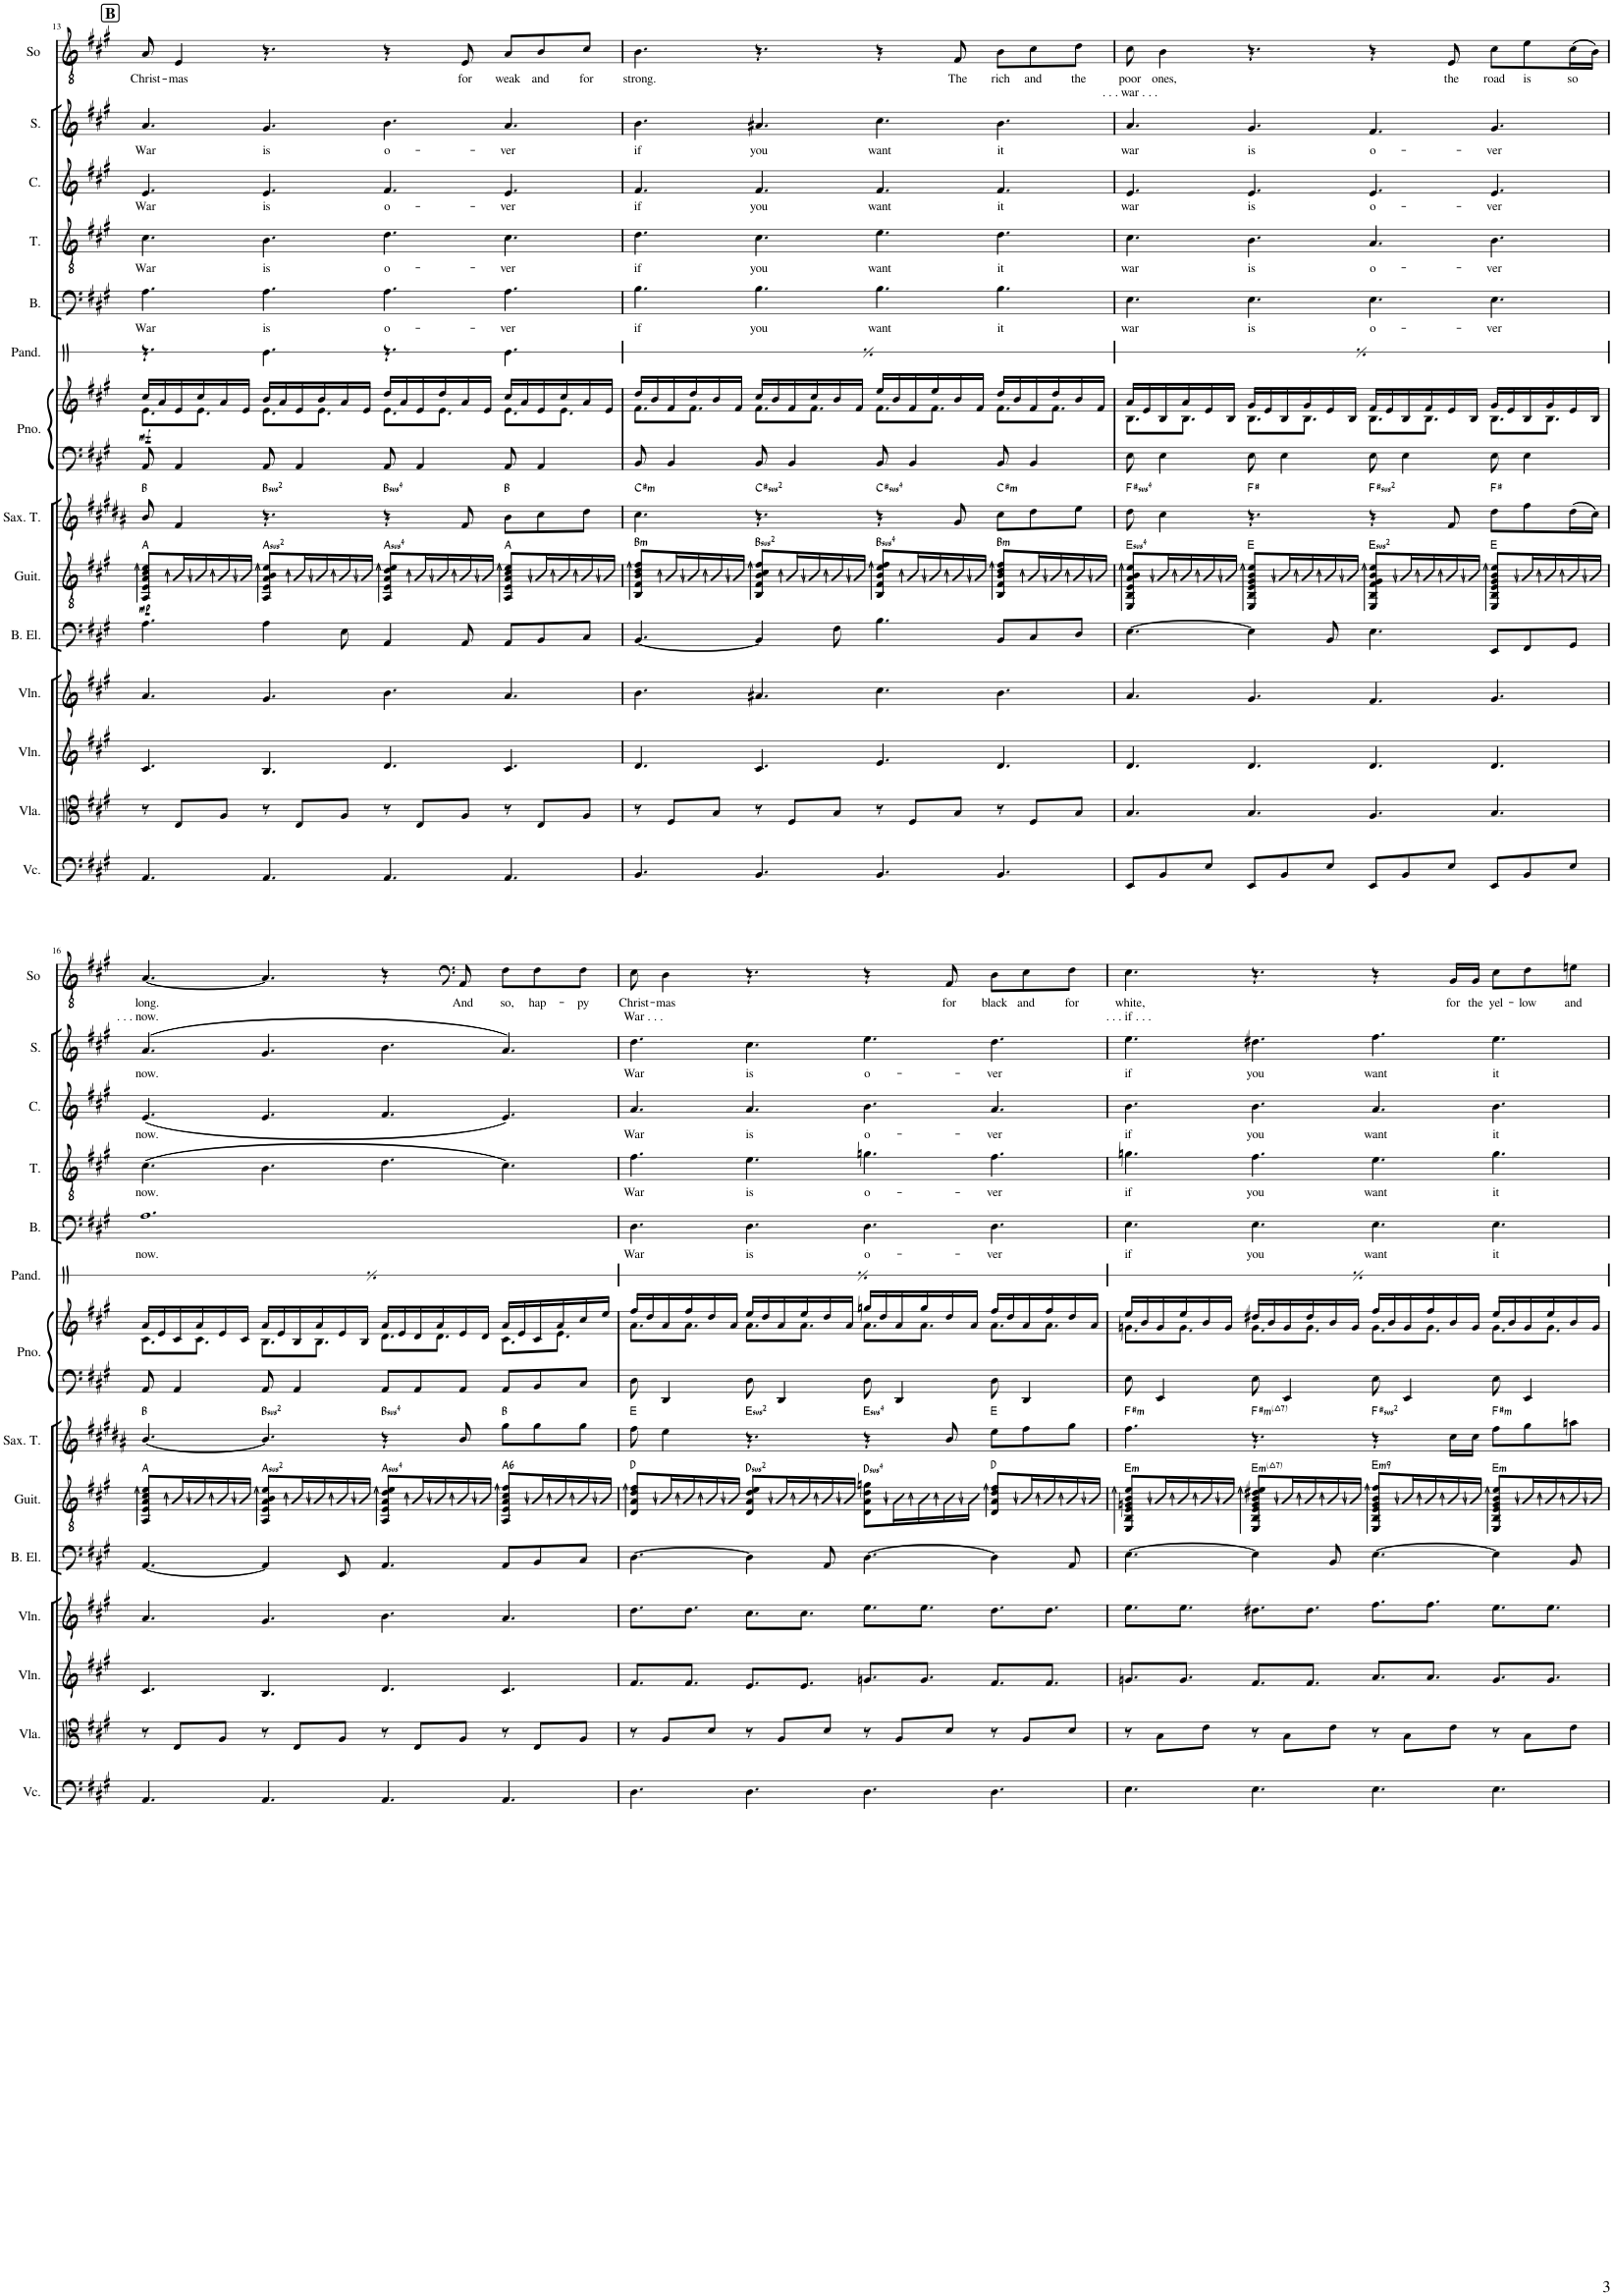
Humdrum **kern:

**kern	**kern	**kern	**kern	**kern	**kern	**dynam	**harte	**kern	**harte	**kern	**harte	**kern	**kern	**dynam	**kern	**kern	**text	**kern	**text	**kern	**text	**kern	**text	**kern	**text	**text
*part15	*part14	*part13	*part12	*part11	*part10	*part10	*part10	*part9	*part9	*part8	*part8	*part7	*part7	*part7	*part6	*part5	*part5	*part4	*part4	*part3	*part3	*part2	*part2	*part1	*part1	*part1
*staff16	*staff15	*staff14	*staff13	*staff12	*staff11	*staff11	*	*staff10	*	*staff9	*	*staff8	*staff7	*staff7/8	*staff6	*staff5	*staff5	*staff4	*staff4	*staff3	*staff3	*staff2	*staff2	*staff1	*staff1	*staff1
*I"Violoncel	*I"Viola	*I"Violí	*I"Violí	*I"Baix elèctric	*I"Guitarra acústica	*	*	*I"Saxòfon Tenor	*	*I"Saxòfon Contralt	*	*I"Piano	*	*	*I"Pandereta	*I"Baix	*	*I"Tenor	*	*I"Contralt	*	*I"Soprano	*	*I"Solo	*	*
*I'Vc.	*I'Vla.	*	*	*I'B. El.	*I'Guit.	*	*	*I'Sax. T.	*	*I'Sax. Contr.	*	*I'Pno.	*	*	*I'Pand.	*I'B.	*	*I'T.	*	*I'C.	*	*I'S.	*	*I'So	*	*
!!LO:PB:g=z
*clefF4	*clefC3	*clefG2	*clefG2	*clefF4	*clefGv2	*	*	*clefG2	*	*clefG2	*	*clefF4	*clefG2	*	*clefX	*clefF4	*	*clefGv2	*	*clefG2	*	*clefG2	*	*clefGv2	*	*
*	*	*	*	*ITrd7c12	*	*	*	*ITrd8c14	*	*ITrd5c9	*	*	*	*	*	*	*	*	*	*	*	*	*	*	*	*
*k[f#c#g#]	*k[f#c#g#]	*k[f#c#g#]	*k[f#c#g#]	*k[f#c#g#]	*k[f#c#g#]	*	*	*k[f#c#g#d#a#]	*	*k[f#c#g#d#a#e#]	*	*k[f#c#g#]	*k[f#c#g#]	*	*k[]	*k[f#c#g#]	*	*k[f#c#g#]	*	*k[f#c#g#]	*	*k[f#c#g#]	*	*k[f#c#g#]	*	*
*M12/8	*M12/8	*M12/8	*M12/8	*M12/8	*M12/8	*	*	*M12/8	*	*M12/8	*	*M12/8	*M12/8	*	*M12/8	*M12/8	*	*M12/8	*	*M12/8	*	*M12/8	*	*M12/8	*	*
!!LO:REH:place=s1:a:B:cj:fs=14:t=B
=13	=13	=13	=13	=13	=13	=13	=13	=13	=13	=13	=13	=13	=13	=13	=13	=13	=13	=13	=13	=13	=13	=13	=13	=13	=13	=13
*	*	*	*	*	*	*	*	*	*	*	*	*	*^	*	*	*	*	*	*	*	*	*	*	*	*	*
!	!	!	!	!	!	!LO:DY:b	!	!	!	!	!	!	!	!	!LO:DY:b	!	!	!LO:LY:b	!	!LO:LY:b	!	!LO:LY:b	!	!LO:LY:b	!	!LO:LY:b	!
4.AA/	8r	4.c#/	4.a/	4.A\	8AA/ 8E/ 8A/ 8c#/ 8e/L	mp	A:maj	8b/	B:maj	8f#	F#:maj	8AA/	16cc#/LL	8.e\L	mf	4.r	4.A\	War	4.c#\	War	4.e/	War	4.a/	War	8A/	Christ-	.
.	.	.	.	.	.	.	.	.	.	.	.	.	16a/	.	.	.	.	.	.	.	.	.	.	.	.	.	.
!	!	!	!	!	!	!	!	!	!	!	!	!	!	!	!	!	!	!	!	!	!	!	!	!	!	!LO:LY:b	!
.	8E/L	.	.	.	16AA/ 16E/ 16A/ 16c#/ 16e/L	.	.	4f#/	.	4c#	.	4AA/	16e/	.	.	.	.	.	.	.	.	.	.	.	4E/	-mas	.
.	.	.	.	.	16AA/ 16E/ 16A/ 16c#/ 16e/	.	.	.	.	.	.	.	16cc#/	8.e\J	.	.	.	.	.	.	.	.	.	.	.	.	.
.	8A/J	.	.	.	16AA/ 16E/ 16A/ 16c#/ 16e/	.	.	.	.	.	.	.	16a/	.	.	.	.	.	.	.	.	.	.	.	.	.	.
.	.	.	.	.	16AA/ 16E/ 16A/ 16c#/ 16e/JJ	.	.	.	.	.	.	.	16e/JJ	.	.	.	.	.	.	.	.	.	.	.	.	.	.
!	!	!	!	!	!	!	!LO:H:kt=2	!	!LO:H:kt=2	!LO:N:vis=4	!LO:H:kt=2	!	!	!	!	!	!	!LO:LY:b	!	!LO:LY:b	!	!LO:LY:b	!	!LO:LY:b	!	!	!
4.AA/	8r	4.B/	4.g#/	4A\	8AA/ 8E/ 8A/ 8B/ 8e/L	.	A:(1,2,5)	4.r	B:(1,2,5)	4.r	F#:(1,2,5)	8AA/	16b/LL	8.e\L	.	4.Re\	4.A\	is	4.B\	is	4.e/	is	4.g#/	is	4.r	.	.
.	.	.	.	.	.	.	.	.	.	.	.	.	16a/	.	.	.	.	.	.	.	.	.	.	.	.	.	.
.	8E/L	.	.	.	16AA/ 16E/ 16A/ 16B/ 16e/L	.	.	.	.	.	.	4AA/	16e/	.	.	.	.	.	.	.	.	.	.	.	.	.	.
.	.	.	.	.	16AA/ 16E/ 16A/ 16B/ 16e/	.	.	.	.	.	.	.	16b/	8.e\J	.	.	.	.	.	.	.	.	.	.	.	.	.
.	8A/J	.	.	8E\	16AA/ 16E/ 16A/ 16B/ 16e/	.	.	.	.	.	.	.	16a/	.	.	.	.	.	.	.	.	.	.	.	.	.	.
.	.	.	.	.	16AA/ 16E/ 16A/ 16B/ 16e/JJ	.	.	.	.	.	.	.	16e/JJ	.	.	.	.	.	.	.	.	.	.	.	.	.	.
!	!	!	!	!	!	!	!LO:H:kt=4	!	!LO:H:kt=4	!	!LO:H:kt=4	!	!	!	!	!	!	!LO:LY:b	!	!LO:LY:b	!	!LO:LY:b	!	!LO:LY:b	!	!	!
4.AA/	8r	4.d/	4.b\	4AA/	8AA/ 8E/ 8A/ 8d/ 8e/L	.	A:sus4	4r	B:sus4	4r	F#:sus4	8AA/	16dd/LL	8.e\L	.	4.r	4.A\	o-	4.d\	o-	4.f#/	o-	4.b\	o-	4r	.	.
.	.	.	.	.	.	.	.	.	.	.	.	.	16a/	.	.	.	.	.	.	.	.	.	.	.	.	.	.
.	8E/L	.	.	.	16AA/ 16E/ 16A/ 16d/ 16e/L	.	.	.	.	.	.	4AA/	16e/	.	.	.	.	.	.	.	.	.	.	.	.	.	.
.	.	.	.	.	16AA/ 16E/ 16A/ 16d/ 16e/	.	.	.	.	.	.	.	16dd/	8.e\J	.	.	.	.	.	.	.	.	.	.	.	.	.
!	!	!	!	!	!	!	!	!	!	!	!	!	!	!	!	!	!	!	!	!	!	!	!	!	!	!LO:LY:b	!
.	8A/J	.	.	8AA/	16AA/ 16E/ 16A/ 16d/ 16e/	.	.	8f#/	.	8c#	.	.	16a/	.	.	.	.	.	.	.	.	.	.	.	8E/	for	.
.	.	.	.	.	16AA/ 16E/ 16A/ 16d/ 16e/JJ	.	.	.	.	.	.	.	16e/JJ	.	.	.	.	.	.	.	.	.	.	.	.	.	.
!	!	!	!	!	!	!	!	!	!	!	!	!	!	!	!	!	!	!LO:LY:b	!	!LO:LY:b	!	!LO:LY:b	!	!LO:LY:b	!	!LO:LY:b	!
4.AA/	8r	4.c#/	4.a/	8AA/L	8AA/ 8E/ 8A/ 8c#/ 8e/L	.	A:maj	8b\L	B:maj	8f#/L	F#:maj	8AA/	16cc#/LL	8.e\L	.	4.Re\	4.A\	-ver	4.c#\	-ver	4.e/	-ver	4.a/	-ver	8A/L	weak	.
.	.	.	.	.	.	.	.	.	.	.	.	.	16a/	.	.	.	.	.	.	.	.	.	.	.	.	.	.
!	!	!	!	!	!	!	!	!	!	!	!	!	!	!	!	!	!	!	!	!	!	!	!	!	!	!LO:LY:b	!
.	8E/L	.	.	8BB/	16AA/ 16E/ 16A/ 16c#/ 16e/L	.	.	8cc#\	.	8g#/	.	4AA/	16e/	.	.	.	.	.	.	.	.	.	.	.	8B/	and	.
.	.	.	.	.	16AA/ 16E/ 16A/ 16c#/ 16e/	.	.	.	.	.	.	.	16cc#/	8.e\J	.	.	.	.	.	.	.	.	.	.	.	.	.
!	!	!	!	!	!	!	!	!	!	!	!	!	!	!	!	!	!	!	!	!	!	!	!	!	!	!LO:LY:b	!
.	8A/J	.	.	8C#/J	16AA/ 16E/ 16A/ 16c#/ 16e/	.	.	8dd#\J	.	8a#/J	.	.	16a/	.	.	.	.	.	.	.	.	.	.	.	8c#/J	for	.
.	.	.	.	.	16AA/ 16E/ 16A/ 16c#/ 16e/JJ	.	.	.	.	.	.	.	16e/JJ	.	.	.	.	.	.	.	.	.	.	.	.	.	.
=14	=14	=14	=14	=14	=14	=14	=14	=14	=14	=14	=14	=14	=14	=14	=14	=14	=14	=14	=14	=14	=14	=14	=14	=14	=14	=14	=14
!	!	!	!	!	!	!	!LO:H:kt=m	!	!LO:H:kt=m	!	!LO:H:kt=m	!	!	!	!	!	!	!LO:LY:b	!	!LO:LY:b	!	!LO:LY:b	!	!LO:LY:b	!	!LO:LY:b	!
4.BB/	8r	4.d/	4.b\	[4.BB/	8BB/ 8F#/ 8B/ 8d/ 8f#/L	.	B:min	4.cc#\	C#:min	4.g#	G#:min	8BB/	16dd/LL	8.f#\L	.	4.r	4.B\	if	4.d\	if	4.f#/	if	4.b\	if	4.B\	strong.	.
.	.	.	.	.	.	.	.	.	.	.	.	.	16b/	.	.	.	.	.	.	.	.	.	.	.	.	.	.
.	8F#/L	.	.	.	16BB/ 16F#/ 16B/ 16d/ 16f#/L	.	.	.	.	.	.	4BB/	16f#/	.	.	.	.	.	.	.	.	.	.	.	.	.	.
.	.	.	.	.	16BB/ 16F#/ 16B/ 16d/ 16f#/	.	.	.	.	.	.	.	16dd/	8.f#\J	.	.	.	.	.	.	.	.	.	.	.	.	.
.	8B/J	.	.	.	16BB/ 16F#/ 16B/ 16d/ 16f#/	.	.	.	.	.	.	.	16b/	.	.	.	.	.	.	.	.	.	.	.	.	.	.
.	.	.	.	.	16BB/ 16F#/ 16B/ 16d/ 16f#/JJ	.	.	.	.	.	.	.	16f#/JJ	.	.	.	.	.	.	.	.	.	.	.	.	.	.
!	!	!	!	!	!	!	!LO:H:kt=2	!	!LO:H:kt=2	!LO:N:vis=4	!LO:H:kt=2	!	!	!	!	!	!	!LO:LY:b	!	!LO:LY:b	!	!LO:LY:b	!	!LO:LY:b	!	!	!
4.BB/	8r	4.c#/	4.a#X/	4BB/]	8BB/ 8F#/ 8B/ 8c#/ 8f#/L	.	B:(1,2,5)	4.r	C#:(1,2,5)	4.r	G#:(1,2,5)	8BB/	16cc#/LL	8.f#\L	.	4.Re\	4.B\	you	4.c#\	you	4.f#/	you	4.a#X/	you	4.r	.	.
.	.	.	.	.	.	.	.	.	.	.	.	.	16b/	.	.	.	.	.	.	.	.	.	.	.	.	.	.
.	8F#/L	.	.	.	16BB/ 16F#/ 16B/ 16c#/ 16f#/L	.	.	.	.	.	.	4BB/	16f#/	.	.	.	.	.	.	.	.	.	.	.	.	.	.
.	.	.	.	.	16BB/ 16F#/ 16B/ 16c#/ 16f#/	.	.	.	.	.	.	.	16cc#/	8.f#\J	.	.	.	.	.	.	.	.	.	.	.	.	.
.	8B/J	.	.	8F#\	16BB/ 16F#/ 16B/ 16c#/ 16f#/	.	.	.	.	.	.	.	16b/	.	.	.	.	.	.	.	.	.	.	.	.	.	.
.	.	.	.	.	16BB/ 16F#/ 16B/ 16c#/ 16f#/JJ	.	.	.	.	.	.	.	16f#/JJ	.	.	.	.	.	.	.	.	.	.	.	.	.	.
!	!	!	!	!	!	!	!LO:H:kt=4	!	!LO:H:kt=4	!	!LO:H:kt=4	!	!	!	!	!	!	!LO:LY:b	!	!LO:LY:b	!	!LO:LY:b	!	!LO:LY:b	!	!	!
4.BB/	8r	4.e/	4.cc#\	4.B\	8BB/ 8F#/ 8B/ 8e/ 8f#/L	.	B:sus4	4r	C#:sus4	4r	G#:sus4	8BB/	16ee/LL	8.f#\L	.	4.r	4.B\	want	4.e\	want	4.f#/	want	4.cc#\	want	4r	.	.
.	.	.	.	.	.	.	.	.	.	.	.	.	16b/	.	.	.	.	.	.	.	.	.	.	.	.	.	.
.	8F#/L	.	.	.	16BB/ 16F#/ 16B/ 16e/ 16f#/L	.	.	.	.	.	.	4BB/	16f#/	.	.	.	.	.	.	.	.	.	.	.	.	.	.
.	.	.	.	.	16BB/ 16F#/ 16B/ 16e/ 16f#/	.	.	.	.	.	.	.	16ee/	8.f#\J	.	.	.	.	.	.	.	.	.	.	.	.	.
!	!	!	!	!	!	!	!	!	!	!	!	!	!	!	!	!	!	!	!	!	!	!	!	!	!	!LO:LY:b	!
.	8B/J	.	.	.	16BB/ 16F#/ 16B/ 16e/ 16f#/	.	.	8g#/	.	8d#	.	.	16b/	.	.	.	.	.	.	.	.	.	.	.	8F#/	The	.
.	.	.	.	.	16BB/ 16F#/ 16B/ 16e/ 16f#/JJ	.	.	.	.	.	.	.	16f#/JJ	.	.	.	.	.	.	.	.	.	.	.	.	.	.
!	!	!	!	!	!	!	!LO:H:kt=m	!	!LO:H:kt=m	!	!LO:H:kt=m	!	!	!	!	!	!	!LO:LY:b	!	!LO:LY:b	!	!LO:LY:b	!	!LO:LY:b	!	!LO:LY:b	!
4.BB/	8r	4.d/	4.b\	8BB/L	8BB/ 8F#/ 8B/ 8d/ 8f#/L	.	B:min	8cc#\L	C#:min	8g#/L	G#:min	8BB/	16dd/LL	8.f#\L	.	4.Re\	4.B\	it	4.d\	it	4.f#/	it	4.b\	it	8B\L	rich	.
.	.	.	.	.	.	.	.	.	.	.	.	.	16b/	.	.	.	.	.	.	.	.	.	.	.	.	.	.
!	!	!	!	!	!	!	!	!	!	!	!	!	!	!	!	!	!	!	!	!	!	!	!	!	!	!LO:LY:b	!
.	8F#/L	.	.	8C#/	16BB/ 16F#/ 16B/ 16d/ 16f#/L	.	.	8dd#\	.	8a#/	.	4BB/	16f#/	.	.	.	.	.	.	.	.	.	.	.	8c#\	and	.
.	.	.	.	.	16BB/ 16F#/ 16B/ 16d/ 16f#/	.	.	.	.	.	.	.	16dd/	8.f#\J	.	.	.	.	.	.	.	.	.	.	.	.	.
!	!	!	!	!	!	!	!	!	!	!	!	!	!	!	!	!	!	!	!	!	!	!	!	!	!	!LO:LY:b	!
.	8B/J	.	.	8D/J	16BB/ 16F#/ 16B/ 16d/ 16f#/	.	.	8ee\J	.	8b/J	.	.	16b/	.	.	.	.	.	.	.	.	.	.	.	8d\J	the	.
.	.	.	.	.	16BB/ 16F#/ 16B/ 16d/ 16f#/JJ	.	.	.	.	.	.	.	16f#/JJ	.	.	.	.	.	.	.	.	.	.	.	.	.	.
=15	=15	=15	=15	=15	=15	=15	=15	=15	=15	=15	=15	=15	=15	=15	=15	=15	=15	=15	=15	=15	=15	=15	=15	=15	=15	=15	=15
!	!	!	!	!	!	!	!LO:H:kt=4	!	!LO:H:kt=4	!	!LO:H:kt=4	!	!	!	!	!	!	!LO:LY:b	!	!LO:LY:b	!	!LO:LY:b	!	!LO:LY:b	!	!LO:LY:b	!LO:LY:b
8EE/L	4.B/	4.d/	4.a/	[4.E\	8EE/ 8BB/ 8E/ 8A/ 8B/ 8e/L	.	E:sus4	8dd#\	F#:sus4	8a#	C#:sus4	8E\	16a/LL	8.B\L	.	4.r	4.E\	war	4.c#\	war	4.e/	war	4.a/	war	8c#\	poor	. . . war . . .
.	.	.	.	.	.	.	.	.	.	.	.	.	16e/	.	.	.	.	.	.	.	.	.	.	.	.	.	.
!	!	!	!	!	!	!	!	!	!	!	!	!	!	!	!	!	!	!	!	!	!	!	!	!	!	!LO:LY:b	!
8BB/	.	.	.	.	16AA/ 16E/ 16A/ 16c#/ 16e/L	.	.	4cc#\	.	4g#	.	4E\	16B/	.	.	.	.	.	.	.	.	.	.	.	4B\	ones,	.
.	.	.	.	.	16AA/ 16E/ 16A/ 16c#/ 16e/	.	.	.	.	.	.	.	16a/	8.B\J	.	.	.	.	.	.	.	.	.	.	.	.	.
8E/J	.	.	.	.	16AA/ 16E/ 16A/ 16c#/ 16e/	.	.	.	.	.	.	.	16e/	.	.	.	.	.	.	.	.	.	.	.	.	.	.
.	.	.	.	.	16AA/ 16E/ 16A/ 16c#/ 16e/JJ	.	.	.	.	.	.	.	16B/JJ	.	.	.	.	.	.	.	.	.	.	.	.	.	.
!	!	!	!	!	!	!	!	!	!	!LO:N:vis=4	!	!	!	!	!	!	!	!LO:LY:b	!	!LO:LY:b	!	!LO:LY:b	!	!LO:LY:b	!	!	!
8EE/L	4.B/	4.d/	4.g#/	4E\]	8EE/ 8BB/ 8E/ 8G#/ 8B/ 8e/L	.	E:maj	4.r	F#:maj	4.r	C#:maj	8E\	16g#/LL	8.B\L	.	4.Re\	4.E\	is	4.B\	is	4.e/	is	4.g#/	is	4.r	.	.
.	.	.	.	.	.	.	.	.	.	.	.	.	16e/	.	.	.	.	.	.	.	.	.	.	.	.	.	.
8BB/	.	.	.	.	16AA/ 16E/ 16A/ 16c#/ 16e/L	.	.	.	.	.	.	4E\	16B/	.	.	.	.	.	.	.	.	.	.	.	.	.	.
.	.	.	.	.	16AA/ 16E/ 16A/ 16c#/ 16e/	.	.	.	.	.	.	.	16g#/	8.B\J	.	.	.	.	.	.	.	.	.	.	.	.	.
8E/J	.	.	.	8BB/	16AA/ 16E/ 16A/ 16c#/ 16e/	.	.	.	.	.	.	.	16e/	.	.	.	.	.	.	.	.	.	.	.	.	.	.
.	.	.	.	.	16AA/ 16E/ 16A/ 16c#/ 16e/JJ	.	.	.	.	.	.	.	16B/JJ	.	.	.	.	.	.	.	.	.	.	.	.	.	.
!	!	!	!	!	!	!	!LO:H:kt=2	!	!LO:H:kt=2	!	!LO:H:kt=2	!	!	!	!	!	!	!LO:LY:b	!	!LO:LY:b	!	!LO:LY:b	!	!LO:LY:b	!	!	!
8EE/L	4.A/	4.d/	4.f#/	4.E\	8EE/ 8BB/ 8F#/ 8G#/ 8B/ 8e/L	.	E:(1,2,5)	4r	F#:(1,2,5)	4r	C#:(1,2,5)	8E\	16f#/LL	8.B\L	.	4.r	4.E\	o-	4.A/	o-	4.e/	o-	4.f#/	o-	4r	.	.
.	.	.	.	.	.	.	.	.	.	.	.	.	16e/	.	.	.	.	.	.	.	.	.	.	.	.	.	.
8BB/	.	.	.	.	16AA/ 16E/ 16A/ 16c#/ 16e/L	.	.	.	.	.	.	4E\	16B/	.	.	.	.	.	.	.	.	.	.	.	.	.	.
.	.	.	.	.	16AA/ 16E/ 16A/ 16c#/ 16e/	.	.	.	.	.	.	.	16f#/	8.B\J	.	.	.	.	.	.	.	.	.	.	.	.	.
!	!	!	!	!	!	!	!	!	!	!	!	!	!	!	!	!	!	!	!	!	!	!	!	!	!	!LO:LY:b	!
8E/J	.	.	.	.	16AA/ 16E/ 16A/ 16c#/ 16e/	.	.	8f#/	.	8c#	.	.	16e/	.	.	.	.	.	.	.	.	.	.	.	8E/	the	.
.	.	.	.	.	16AA/ 16E/ 16A/ 16c#/ 16e/JJ	.	.	.	.	.	.	.	16B/JJ	.	.	.	.	.	.	.	.	.	.	.	.	.	.
!	!	!	!	!	!	!	!	!	!	!	!	!	!	!	!	!	!	!LO:LY:b	!	!LO:LY:b	!	!LO:LY:b	!	!LO:LY:b	!	!LO:LY:b	!
8EE/L	4.B/	4.d/	4.g#/	8EE/L	8EE/ 8BB/ 8E/ 8G#/ 8B/ 8e/L	.	E:maj	8dd#\L	F#:maj	8a#/L	C#:maj	8E\	16g#/LL	8.B\L	.	4.Re\	4.E\	-ver	4.B\	-ver	4.e/	-ver	4.g#/	-ver	8c#\L	road	.
.	.	.	.	.	.	.	.	.	.	.	.	.	16e/	.	.	.	.	.	.	.	.	.	.	.	.	.	.
!	!	!	!	!	!	!	!	!	!	!	!	!	!	!	!	!	!	!	!	!	!	!	!	!	!	!LO:LY:b	!
8BB/	.	.	.	8FF#/	16AA/ 16E/ 16A/ 16c#/ 16e/L	.	.	8ff#\	.	8cc#/	.	4E\	16B/	.	.	.	.	.	.	.	.	.	.	.	8e\	is	.
.	.	.	.	.	16AA/ 16E/ 16A/ 16c#/ 16e/	.	.	.	.	.	.	.	16g#/	8.B\J	.	.	.	.	.	.	.	.	.	.	.	.	.
!	!	!	!	!	!	!	!	!	!	!	!	!	!	!	!	!	!	!	!	!	!	!	!	!	!	!LO:LY:b	!
8E/J	.	.	.	8GG#/J	16AA/ 16E/ 16A/ 16c#/ 16e/	.	.	(16dd#\L	.	(16a#/L	.	.	16e/	.	.	.	.	.	.	.	.	.	.	.	(16c#\L	so	.
.	.	.	.	.	16AA/ 16E/ 16A/ 16c#/ 16e/JJ	.	.	16cc#\JJ)	.	16g#/JJ)	.	.	16B/JJ	.	.	.	.	.	.	.	.	.	.	.	16B\JJ)	.	.
!!LO:LB:g=z
=16	=16	=16	=16	=16	=16	=16	=16	=16	=16	=16	=16	=16	=16	=16	=16	=16	=16	=16	=16	=16	=16	=16	=16	=16	=16	=16	=16
!	!	!	!	!	!	!	!	!	!	!	!	!	!	!	!	!	!	!LO:LY:b	!	!LO:LY:b	!	!LO:LY:b	!	!LO:LY:b	!	!LO:LY:b	!LO:LY:b
4.AA/	8r	4.c#/	4.a/	[4.AA/	8AA/ 8E/ 8A/ 8c#/ 8e/L	.	A:maj	[4.b/	B:maj	[4.f#	F#:maj	8AA/	16a/LL	8.c#\L	.	4.r	1.A	now.	(4.c#\	now.	(4.e/	now.	(4.a/	now.	[4.A/	long.	. . . now.
.	.	.	.	.	.	.	.	.	.	.	.	.	16e/	.	.	.	.	.	.	.	.	.	.	.	.	.	.
.	8E/L	.	.	.	16AA/ 16E/ 16A/ 16c#/ 16e/L	.	.	.	.	.	.	4AA/	16c#/	.	.	.	.	.	.	.	.	.	.	.	.	.	.
.	.	.	.	.	16AA/ 16E/ 16A/ 16c#/ 16e/	.	.	.	.	.	.	.	16a/	8.c#\J	.	.	.	.	.	.	.	.	.	.	.	.	.
.	8A/J	.	.	.	16AA/ 16E/ 16A/ 16c#/ 16e/	.	.	.	.	.	.	.	16e/	.	.	.	.	.	.	.	.	.	.	.	.	.	.
.	.	.	.	.	16AA/ 16E/ 16A/ 16c#/ 16e/JJ	.	.	.	.	.	.	.	16c#/JJ	.	.	.	.	.	.	.	.	.	.	.	.	.	.
!	!	!	!	!	!	!	!LO:H:kt=2	!	!LO:H:kt=2	!	!LO:H:kt=2	!	!	!	!	!	!	!	!	!	!	!	!	!	!	!	!
4.AA/	8r	4.B/	4.g#/	4AA/]	8AA/ 8E/ 8A/ 8B/ 8e/L	.	A:(1,2,5)	4.b/]	B:(1,2,5)	4.f#]	F#:(1,2,5)	8AA/	16a/LL	8.B\L	.	4.Re\	.	.	4.B\	.	4.e/	.	4.g#/	.	4.A/]	.	.
.	.	.	.	.	.	.	.	.	.	.	.	.	16e/	.	.	.	.	.	.	.	.	.	.	.	.	.	.
.	8E/L	.	.	.	16AA/ 16E/ 16A/ 16B/ 16e/L	.	.	.	.	.	.	4AA/	16B/	.	.	.	.	.	.	.	.	.	.	.	.	.	.
.	.	.	.	.	16AA/ 16E/ 16A/ 16B/ 16e/	.	.	.	.	.	.	.	16a/	8.B\J	.	.	.	.	.	.	.	.	.	.	.	.	.
.	8A/J	.	.	8EE/	16AA/ 16E/ 16A/ 16B/ 16e/	.	.	.	.	.	.	.	16e/	.	.	.	.	.	.	.	.	.	.	.	.	.	.
.	.	.	.	.	16AA/ 16E/ 16A/ 16B/ 16e/JJ	.	.	.	.	.	.	.	16B/JJ	.	.	.	.	.	.	.	.	.	.	.	.	.	.
!	!	!	!	!	!	!	!LO:H:kt=4	!	!LO:H:kt=4	!	!LO:H:kt=4	!	!	!	!	!	!	!	!	!	!	!	!	!	!	!	!
4.AA/	8r	4.d/	4.b\	4.AA/	8AA/ 8E/ 8A/ 8d/ 8e/L	.	A:sus4	4r	B:sus4	4r	F#:sus4	8AA/L	16a/LL	8.d\L	.	4.r	.	.	4.d\	.	4.f#/	.	4.b\	.	4r	.	.
.	.	.	.	.	.	.	.	.	.	.	.	.	16e/	.	.	.	.	.	.	.	.	.	.	.	.	.	.
.	8E/L	.	.	.	16AA/ 16E/ 16A/ 16d/ 16e/L	.	.	.	.	.	.	8AA/	16d/	.	.	.	.	.	.	.	.	.	.	.	.	.	.
.	.	.	.	.	16AA/ 16E/ 16A/ 16d/ 16e/	.	.	.	.	.	.	.	16a/	8.d\J	.	.	.	.	.	.	.	.	.	.	.	.	.
*	*	*	*	*	*	*	*	*	*	*	*	*	*	*	*	*	*	*	*	*	*	*	*	*	*clefF4	*	*
!	!	!	!	!	!	!	!	!	!	!	!	!	!	!	!	!	!	!	!	!	!	!	!	!	!	!LO:LY:b	!
.	8A/J	.	.	.	16AA/ 16E/ 16A/ 16d/ 16e/	.	.	8b/	.	8f#	.	8AA/J	16e/	.	.	.	.	.	.	.	.	.	.	.	8AA/	And	.
.	.	.	.	.	16AA/ 16E/ 16A/ 16d/ 16e/JJ	.	.	.	.	.	.	.	16d/JJ	.	.	.	.	.	.	.	.	.	.	.	.	.	.
!	!	!	!	!	!	!	!LO:H:kt=6	!	!	!	!	!	!	!	!	!	!	!	!	!	!	!	!	!	!	!LO:LY:b	!
4.AA/	8r	4.c#/	4.a/	8AA/L	8AA/ 8E/ 8A/ 8c#/ 8f#/L	.	A:maj6	8gg#\L	B:maj	8dd#\L	F#:maj	8AA/L	16a/LL	8.c#\L	.	4.Re\	.	.	4.c#\)	.	4.e/)	.	4.a/)	.	8F#\L	so,	.
.	.	.	.	.	.	.	.	.	.	.	.	.	16e/	.	.	.	.	.	.	.	.	.	.	.	.	.	.
!	!	!	!	!	!	!	!	!	!	!	!	!	!	!	!	!	!	!	!	!	!	!	!	!	!	!LO:LY:b	!
.	8E/L	.	.	8BB/	16AA/ 16E/ 16A/ 16c#/ 16e/L	.	.	8gg#\	.	8dd#\	.	8BB/	16c#/	.	.	.	.	.	.	.	.	.	.	.	8F#\	hap-	.
.	.	.	.	.	16AA/ 16E/ 16A/ 16c#/ 16e/	.	.	.	.	.	.	.	16a/	8.e\J	.	.	.	.	.	.	.	.	.	.	.	.	.
!	!	!	!	!	!	!	!	!	!	!	!	!	!	!	!	!	!	!	!	!	!	!	!	!	!	!LO:LY:b	!
.	8A/J	.	.	8C#/J	16AA/ 16E/ 16A/ 16c#/ 16e/	.	.	8gg#\J	.	8dd#\J	.	8C#/J	16cc#/	.	.	.	.	.	.	.	.	.	.	.	8F#\J	-py	.
.	.	.	.	.	16AA/ 16E/ 16A/ 16c#/ 16e/JJ	.	.	.	.	.	.	.	16ee/JJ	.	.	.	.	.	.	.	.	.	.	.	.	.	.
=17	=17	=17	=17	=17	=17	=17	=17	=17	=17	=17	=17	=17	=17	=17	=17	=17	=17	=17	=17	=17	=17	=17	=17	=17	=17	=17	=17
!	!	!	!	!	!	!	!	!	!	!	!	!	!	!	!	!	!	!LO:LY:b	!	!LO:LY:b	!	!LO:LY:b	!	!LO:LY:b	!	!LO:LY:b	!LO:LY:b
4.D\	8r	8.f#/L	8.dd\L	[4.D\	8D/ 8A/ 8d/ 8f#/L	.	D:maj	8ff#\	E:maj	8cc#	B:maj	8D\	16ff#/LL	8.a\L	.	4.r	4.D\	War	4.f#\	War	4.a/	War	4.dd\	War	8E\	Christ-	War . . .
.	.	.	.	.	.	.	.	.	.	.	.	.	16dd/	.	.	.	.	.	.	.	.	.	.	.	.	.	.
!	!	!	!	!	!	!	!	!	!	!	!	!	!	!	!	!	!	!	!	!	!	!	!	!	!	!LO:LY:b	!
.	8A/L	.	.	.	16AA/ 16E/ 16A/ 16c#/ 16e/L	.	.	4ee\	.	4b	.	4DD/	16a/	.	.	.	.	.	.	.	.	.	.	.	4D\	-mas	.
.	.	8.f#/J	8.dd\J	.	16AA/ 16E/ 16A/ 16c#/ 16e/	.	.	.	.	.	.	.	16ff#/	8.a\J	.	.	.	.	.	.	.	.	.	.	.	.	.
.	8d/J	.	.	.	16AA/ 16E/ 16A/ 16c#/ 16e/	.	.	.	.	.	.	.	16dd/	.	.	.	.	.	.	.	.	.	.	.	.	.	.
.	.	.	.	.	16AA/ 16E/ 16A/ 16c#/ 16e/JJ	.	.	.	.	.	.	.	16a/JJ	.	.	.	.	.	.	.	.	.	.	.	.	.	.
!	!	!	!	!	!	!	!LO:H:kt=2	!	!LO:H:kt=2	!LO:N:vis=4	!LO:H:kt=2	!	!	!	!	!	!	!LO:LY:b	!	!LO:LY:b	!	!LO:LY:b	!	!LO:LY:b	!	!	!
4.D\	8r	8.e/L	8.cc#\L	4D\]	8D/ 8A/ 8d/ 8e/L	.	D:(1,2,5)	4.r	E:(1,2,5)	4.r	B:(1,2,5)	8D\	16ee/LL	8.a\L	.	4.Re\	4.D\	is	4.e\	is	4.a/	is	4.cc#\	is	4.r	.	.
.	.	.	.	.	.	.	.	.	.	.	.	.	16dd/	.	.	.	.	.	.	.	.	.	.	.	.	.	.
.	8A/L	.	.	.	16AA/ 16E/ 16A/ 16c#/ 16e/L	.	.	.	.	.	.	4DD/	16a/	.	.	.	.	.	.	.	.	.	.	.	.	.	.
.	.	8.e/J	8.cc#\J	.	16AA/ 16E/ 16A/ 16c#/ 16e/	.	.	.	.	.	.	.	16ee/	8.a\J	.	.	.	.	.	.	.	.	.	.	.	.	.
.	8d/J	.	.	8AA/	16AA/ 16E/ 16A/ 16c#/ 16e/	.	.	.	.	.	.	.	16dd/	.	.	.	.	.	.	.	.	.	.	.	.	.	.
.	.	.	.	.	16AA/ 16E/ 16A/ 16c#/ 16e/JJ	.	.	.	.	.	.	.	16a/JJ	.	.	.	.	.	.	.	.	.	.	.	.	.	.
!	!	!	!	!	!	!	!LO:H:kt=4	!	!LO:H:kt=4	!	!LO:H:kt=4	!	!	!	!	!	!	!LO:LY:b	!	!LO:LY:b	!	!LO:LY:b	!	!LO:LY:b	!	!	!
4.D\	8r	8.gn/L	8.ee\L	[4.D\	8D\ 8A\ 8d\ 8gn\L	.	D:sus4	4r	E:sus4	4r	B:sus4	8D\	16ggn/LL	8.a\L	.	4.r	4.D\	o-	4.gn\	o-	4.b\	o-	4.ee\	o-	4r	.	.
.	.	.	.	.	.	.	.	.	.	.	.	.	16dd/	.	.	.	.	.	.	.	.	.	.	.	.	.	.
.	8A/L	.	.	.	16AA\ 16E\ 16A\ 16c#\ 16e\L	.	.	.	.	.	.	4DD/	16a/	.	.	.	.	.	.	.	.	.	.	.	.	.	.
.	.	8.g/J	8.ee\J	.	16AA\ 16E\ 16A\ 16c#\ 16e\	.	.	.	.	.	.	.	16gg/	8.a\J	.	.	.	.	.	.	.	.	.	.	.	.	.
!	!	!	!	!	!	!	!	!	!	!	!	!	!	!	!	!	!	!	!	!	!	!	!	!	!	!LO:LY:b	!
.	8d/J	.	.	.	16AA\ 16E\ 16A\ 16c#\ 16e\	.	.	8b/	.	8f#	.	.	16dd/	.	.	.	.	.	.	.	.	.	.	.	8AA/	for	.
.	.	.	.	.	16AA\ 16E\ 16A\ 16c#\ 16e\JJ	.	.	.	.	.	.	.	16a/JJ	.	.	.	.	.	.	.	.	.	.	.	.	.	.
!	!	!	!	!	!	!	!	!	!	!	!	!	!	!	!	!	!	!LO:LY:b	!	!LO:LY:b	!	!LO:LY:b	!	!LO:LY:b	!	!LO:LY:b	!
4.D\	8r	8.f#/L	8.dd\L	4D\]	8D/ 8A/ 8d/ 8f#/L	.	D:maj	8ee\L	E:maj	8b\L	B:maj	8D\	16ff#/LL	8.a\L	.	4.Re\	4.D\	-ver	4.f#\	-ver	4.a/	-ver	4.dd\	-ver	8D\L	black	.
.	.	.	.	.	.	.	.	.	.	.	.	.	16dd/	.	.	.	.	.	.	.	.	.	.	.	.	.	.
!	!	!	!	!	!	!	!	!	!	!	!	!	!	!	!	!	!	!	!	!	!	!	!	!	!	!LO:LY:b	!
.	8A/L	.	.	.	16AA/ 16E/ 16A/ 16c#/ 16e/L	.	.	8ff#\	.	8cc#\	.	4DD/	16a/	.	.	.	.	.	.	.	.	.	.	.	8E\	and	.
.	.	8.f#/J	8.dd\J	.	16AA/ 16E/ 16A/ 16c#/ 16e/	.	.	.	.	.	.	.	16ff#/	8.a\J	.	.	.	.	.	.	.	.	.	.	.	.	.
!	!	!	!	!	!	!	!	!	!	!	!	!	!	!	!	!	!	!	!	!	!	!	!	!	!	!LO:LY:b	!
.	8d/J	.	.	8AA/	16AA/ 16E/ 16A/ 16c#/ 16e/	.	.	8gg#\J	.	8dd#\J	.	.	16dd/	.	.	.	.	.	.	.	.	.	.	.	8F#\J	for	.
.	.	.	.	.	16AA/ 16E/ 16A/ 16c#/ 16e/JJ	.	.	.	.	.	.	.	16a/JJ	.	.	.	.	.	.	.	.	.	.	.	.	.	.
=18	=18	=18	=18	=18	=18	=18	=18	=18	=18	=18	=18	=18	=18	=18	=18	=18	=18	=18	=18	=18	=18	=18	=18	=18	=18	=18	=18
!	!	!	!	!	!	!	!LO:H:kt=m	!	!LO:H:kt=m	!	!LO:H:kt=m	!	!	!	!	!	!	!LO:LY:b	!	!LO:LY:b	!	!LO:LY:b	!	!LO:LY:b	!	!LO:LY:b	!LO:LY:b
4.E\	8r	8.gn/L	8.ee\L	[4.E\	8EE/ 8BB/ 8E/ 8Gn/ 8B/ 8e/L	.	E:min	4.ff#\	F#:min	4.cc#	C#:min	8E\	16ee/LL	8.gn\L	.	4.r	4.E\	if	4.gn\	if	4.b\	if	4.ee\	if	4.E\	white,	. . . if . . .
.	.	.	.	.	.	.	.	.	.	.	.	.	16b/	.	.	.	.	.	.	.	.	.	.	.	.	.	.
.	8B\L	.	.	.	16AA/ 16E/ 16A/ 16c#/ 16e/L	.	.	.	.	.	.	4EE/	16g/	.	.	.	.	.	.	.	.	.	.	.	.	.	.
.	.	8.g/J	8.ee\J	.	16AA/ 16E/ 16A/ 16c#/ 16e/	.	.	.	.	.	.	.	16ee/	8.g\J	.	.	.	.	.	.	.	.	.	.	.	.	.
.	8e\J	.	.	.	16AA/ 16E/ 16A/ 16c#/ 16e/	.	.	.	.	.	.	.	16b/	.	.	.	.	.	.	.	.	.	.	.	.	.	.
.	.	.	.	.	16AA/ 16E/ 16A/ 16c#/ 16e/JJ	.	.	.	.	.	.	.	16g/JJ	.	.	.	.	.	.	.	.	.	.	.	.	.	.
!	!	!	!	!	!	!	!LO:H:kt=mt7	!	!LO:H:kt=mt7	!LO:N:vis=4	!LO:H:kt=mt7	!	!	!	!	!	!	!LO:LY:b	!	!LO:LY:b	!	!LO:LY:b	!	!LO:LY:b	!	!	!
4.E\	8r	8.f#/L	8.dd#X\L	4E\]	8EE/ 8BB/ 8E/ 8G/ 8B/ 8d#X/ 8e/L	.	E:minmaj7	4.r	F#:minmaj7	4.r	C#:minmaj7	8E\	16dd#X/LL	8.g\L	.	4.Re\	4.E\	you	4.f#\	you	4.b\	you	4.dd#X\	you	4.r	.	.
.	.	.	.	.	.	.	.	.	.	.	.	.	16b/	.	.	.	.	.	.	.	.	.	.	.	.	.	.
.	8B\L	.	.	.	16AA/ 16E/ 16A/ 16c#/ 16e/L	.	.	.	.	.	.	4EE/	16g/	.	.	.	.	.	.	.	.	.	.	.	.	.	.
.	.	8.f#/J	8.dd#\J	.	16AA/ 16E/ 16A/ 16c#/ 16e/	.	.	.	.	.	.	.	16dd#/	8.g\J	.	.	.	.	.	.	.	.	.	.	.	.	.
.	8e\J	.	.	8BB/	16AA/ 16E/ 16A/ 16c#/ 16e/	.	.	.	.	.	.	.	16b/	.	.	.	.	.	.	.	.	.	.	.	.	.	.
.	.	.	.	.	16AA/ 16E/ 16A/ 16c#/ 16e/JJ	.	.	.	.	.	.	.	16g/JJ	.	.	.	.	.	.	.	.	.	.	.	.	.	.
!	!	!	!	!	!	!	!LO:H:kt=m9	!	!LO:H:kt=2	!	!LO:H:kt=2	!	!	!	!	!	!	!LO:LY:b	!	!LO:LY:b	!	!LO:LY:b	!	!LO:LY:b	!	!	!
4.E\	8r	8.a/L	8.ff#\L	[4.E\	8EE/ 8BB/ 8E/ 8G/ 8B/ 8f#/L	.	E:min9	4r	F#:(1,2,5)	4r	C#:(1,2,5)	8E\	16ff#/LL	8.g\L	.	4.r	4.E\	want	4.e\	want	4.a/	want	4.ff#\	want	4r	.	.
.	.	.	.	.	.	.	.	.	.	.	.	.	16b/	.	.	.	.	.	.	.	.	.	.	.	.	.	.
.	8B\L	.	.	.	16AA/ 16E/ 16A/ 16c#/ 16e/L	.	.	.	.	.	.	4EE/	16g/	.	.	.	.	.	.	.	.	.	.	.	.	.	.
.	.	8.a/J	8.ff#\J	.	16AA/ 16E/ 16A/ 16c#/ 16e/	.	.	.	.	.	.	.	16ff#/	8.g\J	.	.	.	.	.	.	.	.	.	.	.	.	.
!	!	!	!	!	!	!	!	!	!	!	!	!	!	!	!	!	!	!	!	!	!	!	!	!	!	!LO:LY:b	!
.	8e\J	.	.	.	16AA/ 16E/ 16A/ 16c#/ 16e/	.	.	16cc#\LL	.	16g#/LL	.	.	16b/	.	.	.	.	.	.	.	.	.	.	.	16BB/LL	for	.
!	!	!	!	!	!	!	!	!	!	!	!	!	!	!	!	!	!	!	!	!	!	!	!	!	!	!LO:LY:b	!
.	.	.	.	.	16AA/ 16E/ 16A/ 16c#/ 16e/JJ	.	.	16cc#\JJ	.	16g#/JJ	.	.	16g/JJ	.	.	.	.	.	.	.	.	.	.	.	16BB/JJ	the	.
!	!	!	!	!	!	!	!LO:H:kt=m	!	!LO:H:kt=m	!	!LO:H:kt=m	!	!	!	!	!	!	!LO:LY:b	!	!LO:LY:b	!	!LO:LY:b	!	!LO:LY:b	!	!LO:LY:b	!
4.E\	8r	8.g/L	8.ee\L	4E\]	8EE/ 8BB/ 8E/ 8G/ 8B/ 8e/L	.	E:min	8ff#\L	F#:min	8cc#\L	C#:min	8E\	16ee/LL	8.g\L	.	4.Re\	4.E\	it	4.g\	it	4.b\	it	4.ee\	it	8E\L	yel-	.
.	.	.	.	.	.	.	.	.	.	.	.	.	16b/	.	.	.	.	.	.	.	.	.	.	.	.	.	.
!	!	!	!	!	!	!	!	!	!	!	!	!	!	!	!	!	!	!	!	!	!	!	!	!	!	!LO:LY:b	!
.	8B\L	.	.	.	16AA/ 16E/ 16A/ 16c#/ 16e/L	.	.	8gg#\	.	8dd#\	.	4EE/	16g/	.	.	.	.	.	.	.	.	.	.	.	8F#\	-low	.
.	.	8.g/J	8.ee\J	.	16AA/ 16E/ 16A/ 16c#/ 16e/	.	.	.	.	.	.	.	16ee/	8.g\J	.	.	.	.	.	.	.	.	.	.	.	.	.
!	!	!	!	!	!	!	!	!	!	!	!	!	!	!	!	!	!	!	!	!	!	!	!	!	!	!LO:LY:b	!
.	8e\J	.	.	8BB/	16AA/ 16E/ 16A/ 16c#/ 16e/	.	.	8aan\J	.	8een\J	.	.	16b/	.	.	.	.	.	.	.	.	.	.	.	8Gn\J	and	.
.	.	.	.	.	16AA/ 16E/ 16A/ 16c#/ 16e/JJ	.	.	.	.	.	.	.	16g/JJ	.	.	.	.	.	.	.	.	.	.	.	.	.	.
*	*	*	*	*	*	*	*	*	*	*	*	*	*v	*v	*	*	*	*	*	*	*	*	*	*	*	*	*
=	=	=	=	=	=	=	=	=	=	=	=	=	=	=	=	=	=	=	=	=	=	=	=	=	=	=
*-	*-	*-	*-	*-	*-	*-	*-	*-	*-	*-	*-	*-	*-	*-	*-	*-	*-	*-	*-	*-	*-	*-	*-	*-	*-	*-
